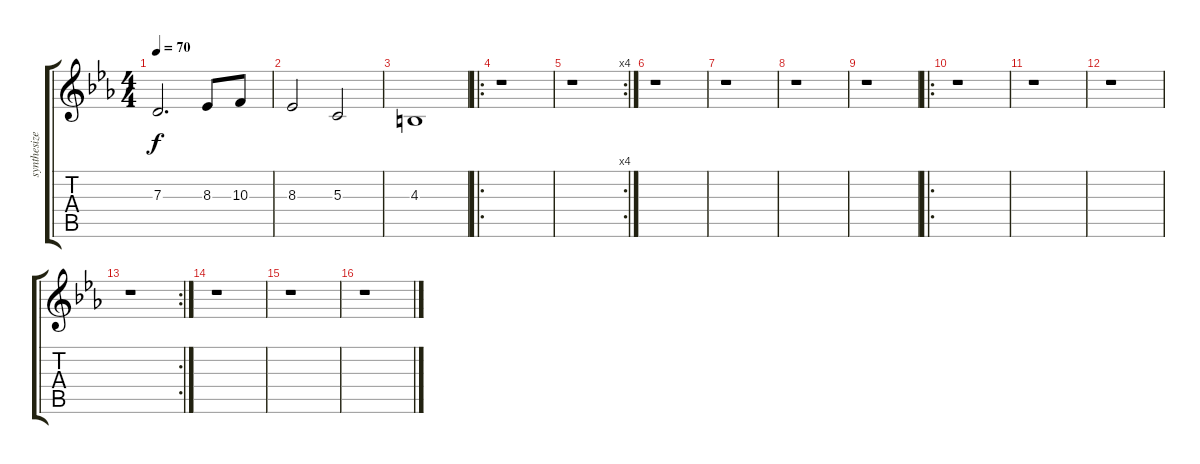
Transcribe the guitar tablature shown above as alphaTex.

\track ("synthesizer" "synthesize") {instrument synthstrings2}
\staff {score tabs}
\tuning (E4 B3 G3 D3 A2 E2) {hide}
\ts (4 4)
\tempo 70
\clef g2
\ks eb
7.3.2{d dy f} 8.3.8 10.3.8 |
8.3.2 5.3.2 |
4.3.1 |
\ro
r.1 |
\rc 4
r.1 |
r.1 |
r.1 |
r.1 |
r.1 |
\ro
r.1 |
r.1 |
r.1 |
\rc 2
r.1 |
r.1 |
r.1 |
r.1
